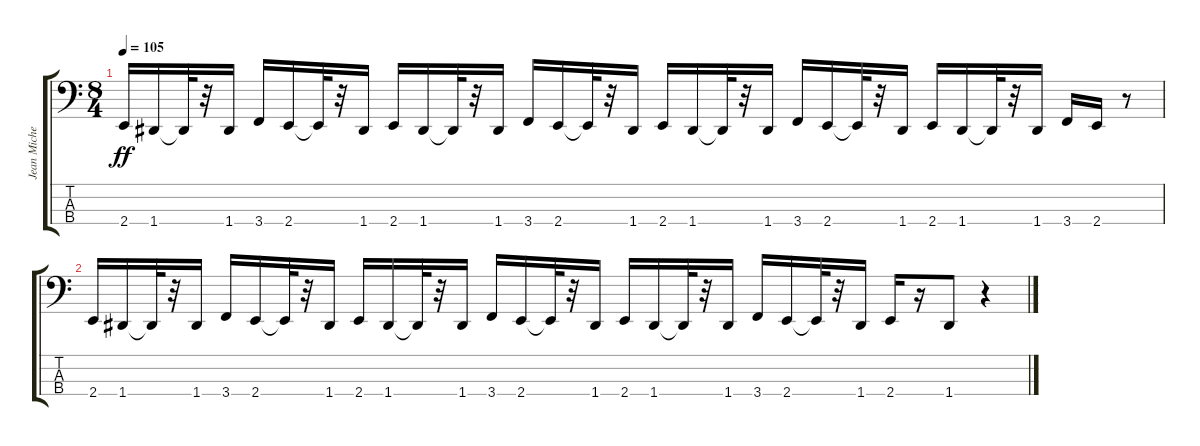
\track ("Jean Michel" "Jean Miche") {instrument electricbasspick}
\staff {score tabs}
\tuning (F2 C2 G1 D1) {hide}
\ts (8 4)
\section ("" "")
\tempo 105
\clef f4
\ks c
2.4.16{dy ff} 1.4.16 1.4{t}.32 r.32 1.4.16 3.4.16 2.4.16 2.4{t}.32 r.32 1.4.16 2.4.16 1.4.16 1.4{t}.32 r.32 1.4.16 3.4.16 2.4.16 2.4{t}.32 r.32 1.4.16 2.4.16 1.4.16 1.4{t}.32 r.32 1.4.16 3.4.16 2.4.16 2.4{t}.32 r.32 1.4.16 2.4.16 1.4.16 1.4{t}.32 r.32 1.4.16 3.4.16 2.4.16 r.8 |
2.4.16 1.4.16 1.4{t}.32 r.32 1.4.16 3.4.16 2.4.16 2.4{t}.32 r.32 1.4.16 2.4.16 1.4.16 1.4{t}.32 r.32 1.4.16 3.4.16 2.4.16 2.4{t}.32 r.32 1.4.16 2.4.16 1.4.16 1.4{t}.32 r.32 1.4.16 3.4.16 2.4.16 2.4{t}.32 r.32 1.4.16 2.4.16 r.16 1.4.8 r.4
